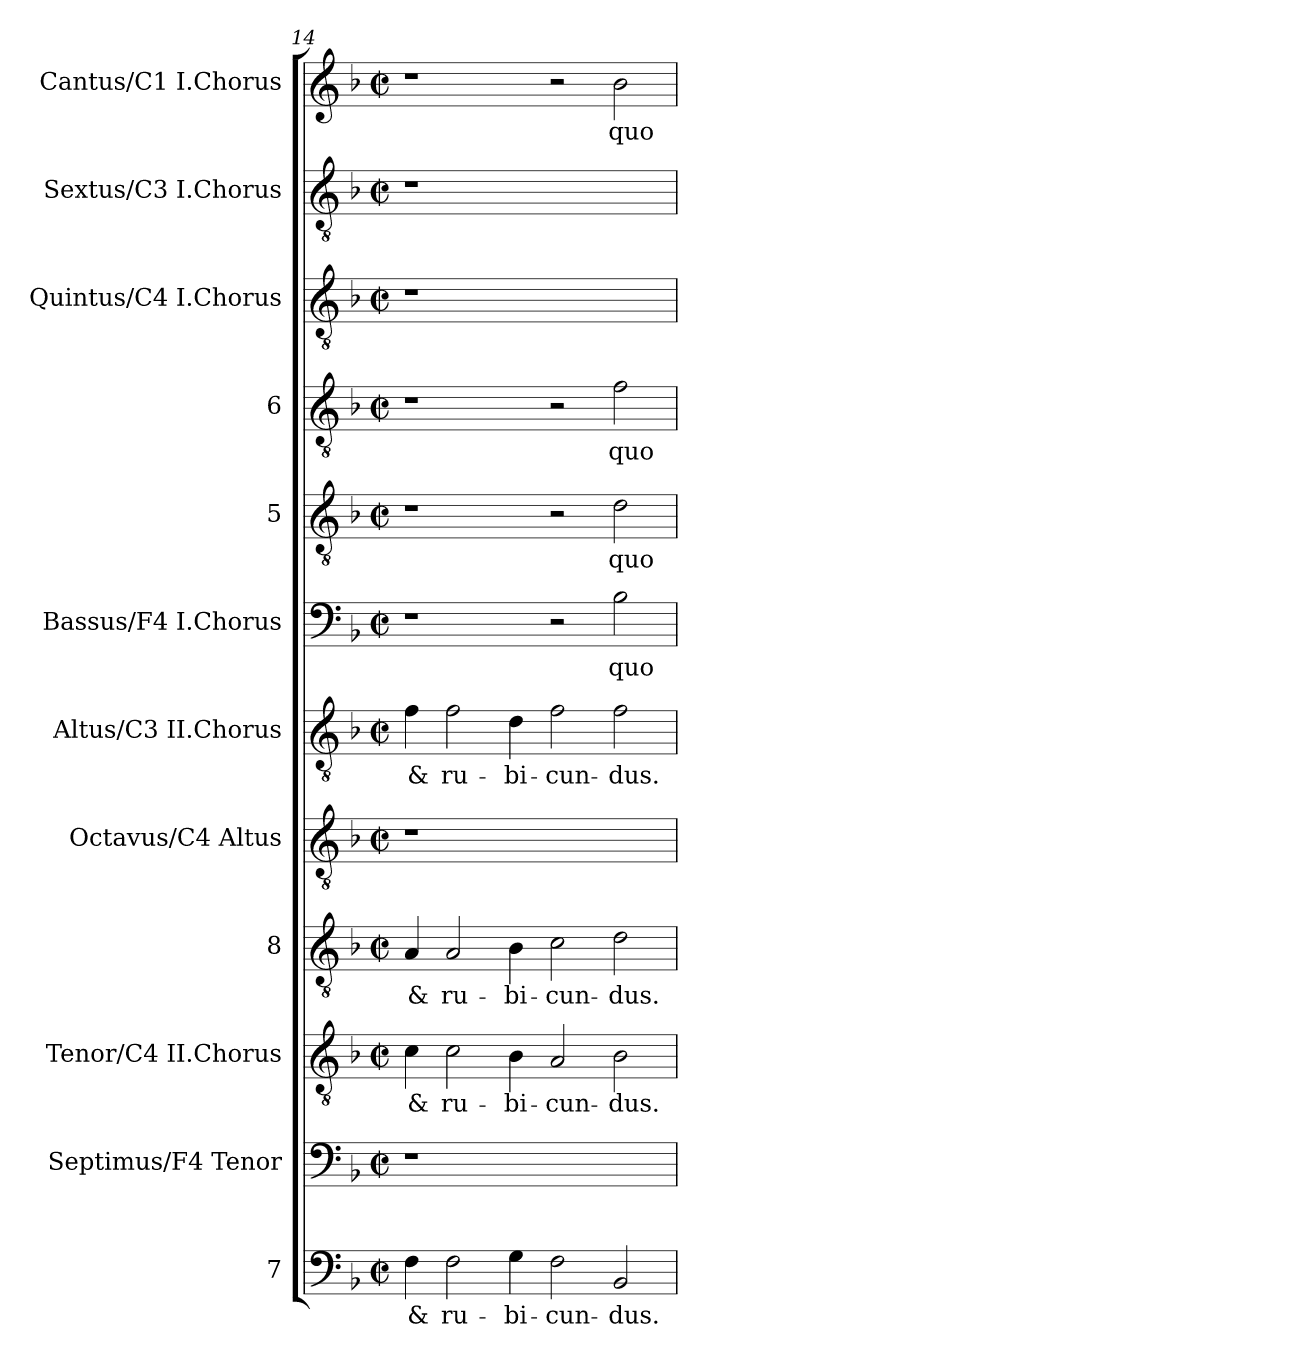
**kern	**text	**kern	**kern	**text	**kern	**text	**kern	**kern	**text	**kern	**text	**kern	**text	**kern	**text	**kern	**kern	**kern	**text
*part12	*part12	*part11	*part10	*part10	*part9	*part9	*part8	*part7	*part7	*part6	*part6	*part5	*part5	*part4	*part4	*part3	*part2	*part1	*part1
*staff12	*staff12	*staff11	*staff10	*staff10	*staff9	*staff9	*staff8	*staff7	*staff7	*staff6	*staff6	*staff5	*staff5	*staff4	*staff4	*staff3	*staff2	*staff1	*staff1
*I"7	*	*I"Septimus/F4  Tenor	*I"Tenor/C4  II.Chorus	*	*I"8	*	*I"Octavus/C4  Altus	*I"Altus/C3  II.Chorus	*	*I"Bassus/F4  I.Chorus	*	*I"5	*	*I"6	*	*I"Quintus/C4  I.Chorus	*I"Sextus/C3  I.Chorus	*I"Cantus/C1  I.Chorus	*
*	*	*	*I'T	*	*	*	*	*I'A	*	*I'B	*	*	*	*	*	*	*	*I'C	*
*clefF4	*	*clefF4	*clefGv2	*	*clefGv2	*	*clefGv2	*clefGv2	*	*clefF4	*	*clefGv2	*	*clefGv2	*	*clefGv2	*clefGv2	*clefG2	*
*k[b-]	*	*k[b-]	*k[b-]	*	*k[b-]	*	*k[b-]	*k[b-]	*	*k[b-]	*	*k[b-]	*	*k[b-]	*	*k[b-]	*k[b-]	*k[b-]	*
*F:	*	*F:	*F:	*	*F:	*	*F:	*F:	*	*F:	*	*F:	*	*F:	*	*F:	*F:	*F:	*
*M2/2	*	*M2/2	*M2/2	*	*M2/2	*	*M2/2	*M2/2	*	*M2/2	*	*M2/2	*	*M2/2	*	*M2/2	*M2/2	*M2/2	*
*met(c|)	*	*met(c|)	*met(c|)	*	*met(c|)	*	*met(c|)	*met(c|)	*	*met(c|)	*	*met(c|)	*	*met(c|)	*	*met(c|)	*met(c|)	*met(c|)	*
=14	=14	=14	=14	=14	=14	=14	=14	=14	=14	=14	=14	=14	=14	=14	=14	=14	=14	=14	=14
!	!LO:LY:b:cj	!	!	!LO:LY:b:cj	!	!LO:LY:b:cj	!	!	!LO:LY:b:cj	!	!	!	!	!	!	!	!	!	!
4F\	&	1r	4c\	&	4A/	&	1r	4f\	&	1r	.	1r	.	1r	.	1r	1r	1r	.
!	!LO:LY:b:cj	!	!	!LO:LY:b:cj	!	!LO:LY:b:cj	!	!	!LO:LY:b:cj	!	!	!	!	!	!	!	!	!	!
2F\	ru-	.	2c\	ru-	2A/	ru-	.	2f\	ru-	.	.	.	.	.	.	.	.	.	.
!	!LO:LY:b:cj	!	!	!LO:LY:b:cj	!	!LO:LY:b:cj	!	!	!LO:LY:b:cj	!	!	!	!	!	!	!	!	!	!
4G\	-bi-	.	4B-\	-bi-	4B-\	-bi-	.	4d\	-bi-	.	.	.	.	.	.	.	.	.	.
!	!LO:LY:b:cj	!	!	!LO:LY:b:cj	!	!LO:LY:b:cj	!	!	!LO:LY:b:cj	!	!	!	!	!	!	!	!	!	!
2F\	-cun-	1ryy	2A/	-cun-	2c\	-cun-	1ryy	2f\	-cun-	2r	.	2r	.	2r	.	1ryy	1ryy	2r	.
!	!LO:LY:b:cj	!	!	!LO:LY:b:cj	!	!LO:LY:b:cj	!	!	!LO:LY:b:cj	!	!LO:LY:b:cj	!	!LO:LY:b:cj	!	!LO:LY:b:cj	!	!	!	!LO:LY:b:cj
2BB-/	-dus.	.	2B-\	-dus.	2d\	-dus.	.	2f\	-dus.	2B-\	quo	2d\	quo	2f\	quo	.	.	2b-\	quo
=	=	=	=	=	=	=	=	=	=	=	=	=	=	=	=	=	=	=	=
*-	*-	*-	*-	*-	*-	*-	*-	*-	*-	*-	*-	*-	*-	*-	*-	*-	*-	*-	*-
